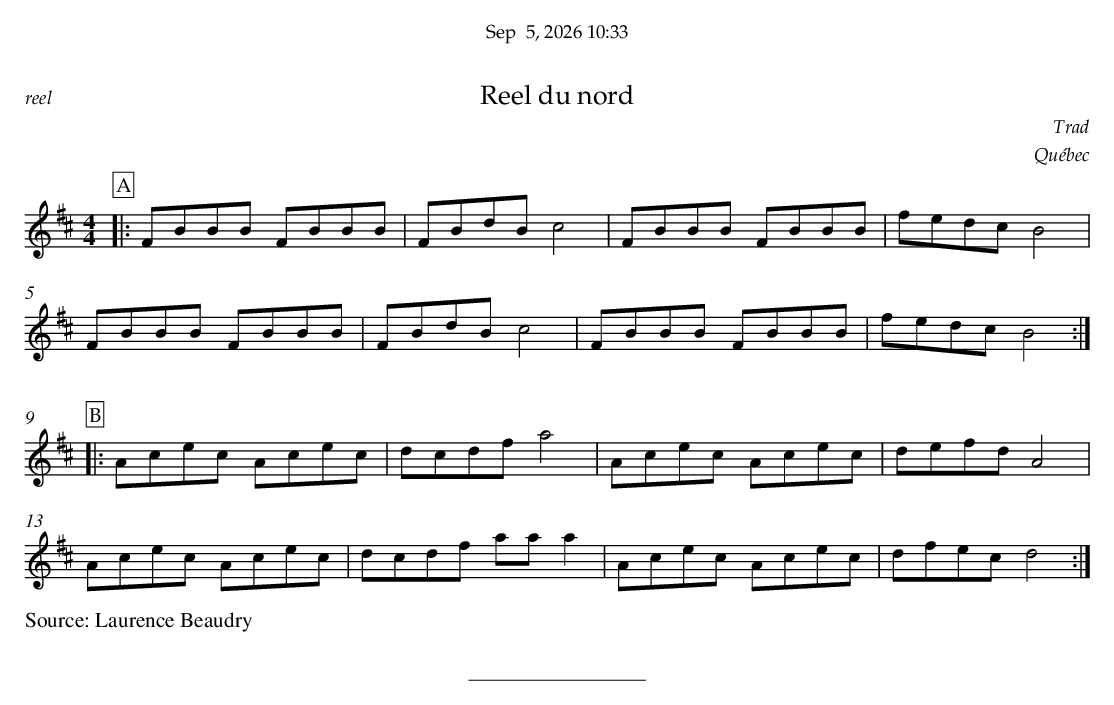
X:1
T:Reel du nord
C:Trad
O:Québec
M:4/4
L:1/8
K:Bmin
P:A
|: FBBB FBBB | FBdB c4 | FBBB FBBB | fedc B4 |
FBBB FBBB | FBdB c4 | FBBB FBBB | fedc B4 :|
%%vskip 0.5cm
P:B
|: Acec Acec | dcdf a4 | Acec Acec | defd A4 |
Acec Acec | dcdf aaa2 | Acec Acec | dfec d4 :|
